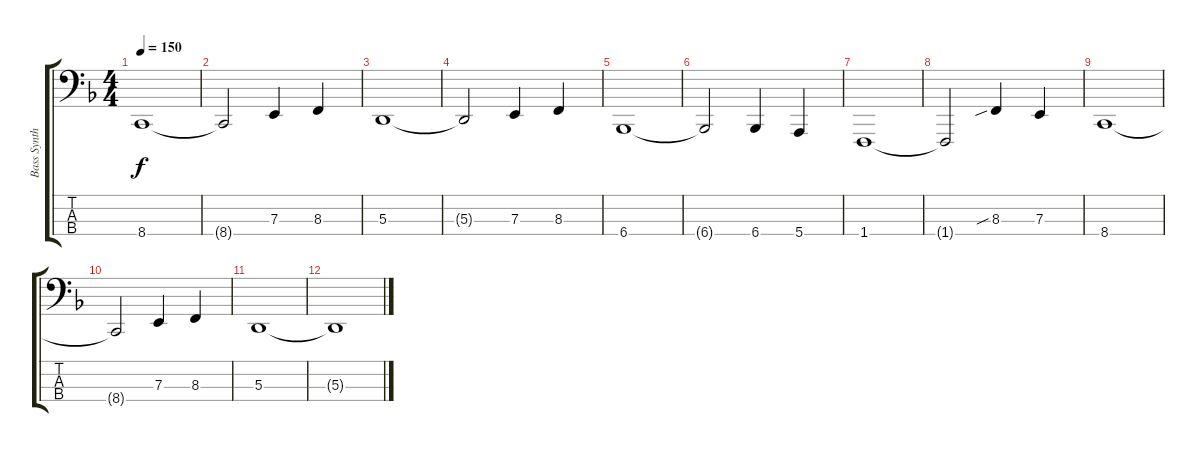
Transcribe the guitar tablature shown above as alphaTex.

\track ("Bass Synth" "Bass Synth") {instrument lead2sawtooth}
\staff {score tabs}
\tuning (G2 D2 A1 E1) {hide}
\ts (4 4)
\tempo 150
\clef f4
\ks f
8.4.1{dy f} |
8.4{t}.2 7.3.4 8.3.4 |
5.3.1 |
5.3{t}.2 7.3.4 8.3.4 |
6.4.1 |
6.4{t}.2 6.4.4 5.4.4 |
1.4.1 |
1.4{t}.2 8.3{sib}.4 7.3.4 |
8.4.1 |
8.4{t}.2 7.3.4 8.3.4 |
5.3.1 |
5.3{t}.1
